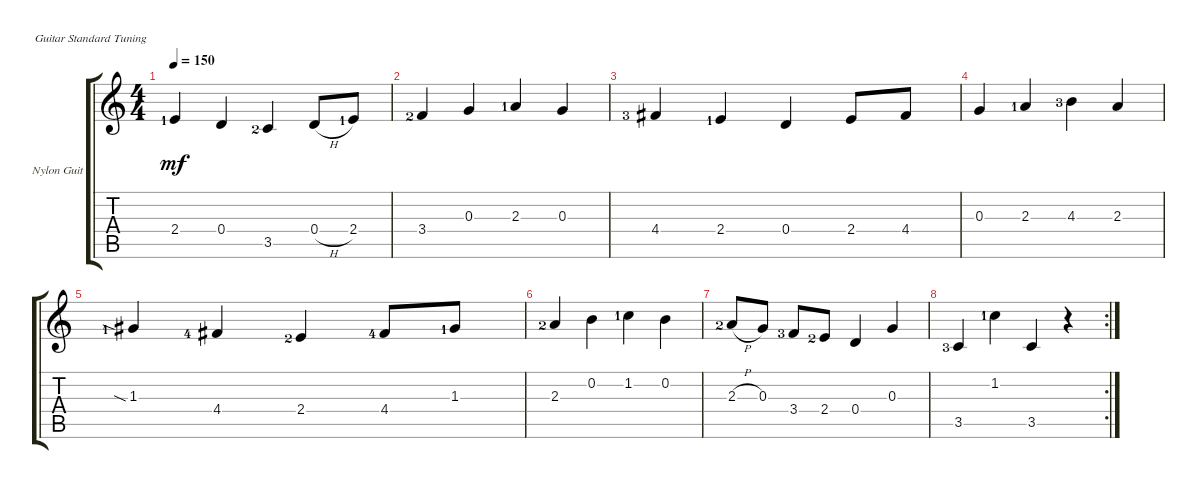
\defaultSystemsLayout 4
\bracketExtendMode groupsimilarinstruments
\firstSystemTrackNameOrientation horizontal
\otherSystemsTrackNameOrientation horizontal
\track ("Nylon Guitar" "Nylon Guit") {instrument acousticguitarsteel}
\staff {score tabs}
\tuning (E4 B3 G3 D3 A2 E2)
\ts (4 4)
\tempo 150
\clef g2
\ks aminor
2.4{lf 2}.4{dy mf} 0.4.4 3.5{lf 3}.4 0.4{h}.8 2.4{lf 2}.8 |
3.4{lf 3}.4 0.3.4 2.3{lf 2}.4 0.3.4 |
4.4{lf 4}.4 2.4{lf 2}.4 0.4.4 2.4.8 4.4.8 |
0.3.4 2.3{lf 2}.4 4.3{lf 4}.4 2.3.4 |
1.3{sia lf 2}.4 4.4{lf 5}.4 2.4{lf 3}.4 4.4{lf 5}.8 1.3{lf 2}.8 |
2.3{lf 3}.4 0.2.4 1.2{lf 2}.4 0.2.4 |
2.3{h lf 3}.8 0.3.8 3.4{lf 4}.8 2.4{lf 3}.8 0.4.4 0.3.4 |
\rc 2
3.5{lf 4}.4 1.2{lf 2}.4 3.5.4 r.4
